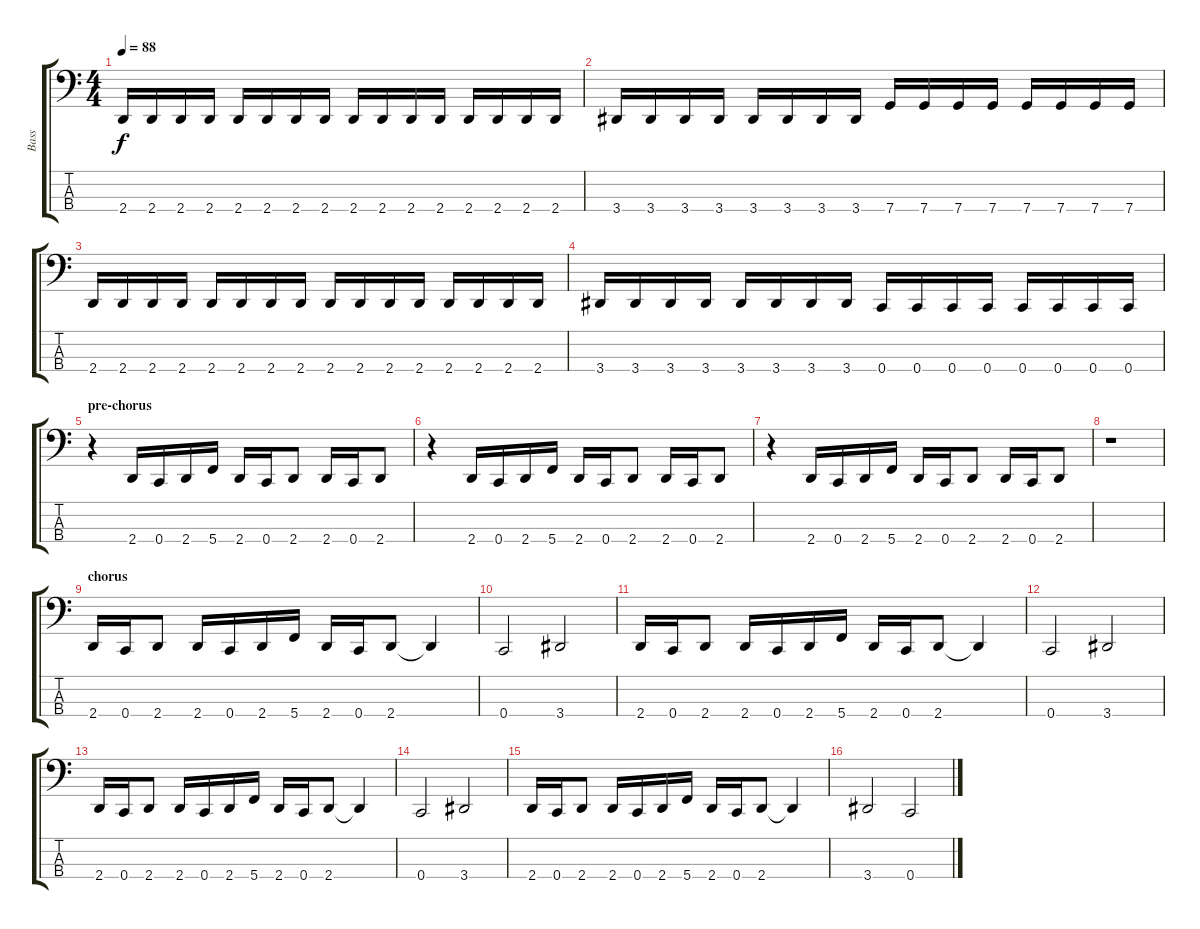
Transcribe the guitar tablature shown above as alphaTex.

\track ("Bass" "Bass") {instrument electricbassfinger}
\staff {score tabs}
\tuning (F2 C2 G1 C1) {hide}
\ts (4 4)
\tempo 88
\clef f4
\ks c
2.4.16{dy f} 2.4.16 2.4.16 2.4.16 2.4.16 2.4.16 2.4.16 2.4.16 2.4.16 2.4.16 2.4.16 2.4.16 2.4.16 2.4.16 2.4.16 2.4.16 |
3.4.16 3.4.16 3.4.16 3.4.16 3.4.16 3.4.16 3.4.16 3.4.16 7.4.16 7.4.16 7.4.16 7.4.16 7.4.16 7.4.16 7.4.16 7.4.16 |
2.4.16 2.4.16 2.4.16 2.4.16 2.4.16 2.4.16 2.4.16 2.4.16 2.4.16 2.4.16 2.4.16 2.4.16 2.4.16 2.4.16 2.4.16 2.4.16 |
3.4.16 3.4.16 3.4.16 3.4.16 3.4.16 3.4.16 3.4.16 3.4.16 0.4.16 0.4.16 0.4.16 0.4.16 0.4.16 0.4.16 0.4.16 0.4.16 |
\section ("" "pre-chorus")
r.4 2.4.16 0.4.16 2.4.16 5.4.16 2.4.16 0.4.16 2.4.8 2.4.16 0.4.16 2.4.8 |
r.4 2.4.16 0.4.16 2.4.16 5.4.16 2.4.16 0.4.16 2.4.8 2.4.16 0.4.16 2.4.8 |
r.4 2.4.16 0.4.16 2.4.16 5.4.16 2.4.16 0.4.16 2.4.8 2.4.16 0.4.16 2.4.8 |
r.1 |
\section ("" "chorus")
2.4.16 0.4.16 2.4.8 2.4.16 0.4.16 2.4.16 5.4.16 2.4.16 0.4.16 2.4.8 2.4{t}.4 |
0.4.2 3.4.2 |
2.4.16 0.4.16 2.4.8 2.4.16 0.4.16 2.4.16 5.4.16 2.4.16 0.4.16 2.4.8 2.4{t}.4 |
0.4.2 3.4.2 |
2.4.16 0.4.16 2.4.8 2.4.16 0.4.16 2.4.16 5.4.16 2.4.16 0.4.16 2.4.8 2.4{t}.4 |
0.4.2 3.4.2 |
2.4.16 0.4.16 2.4.8 2.4.16 0.4.16 2.4.16 5.4.16 2.4.16 0.4.16 2.4.8 2.4{t}.4 |
3.4.2 0.4.2
